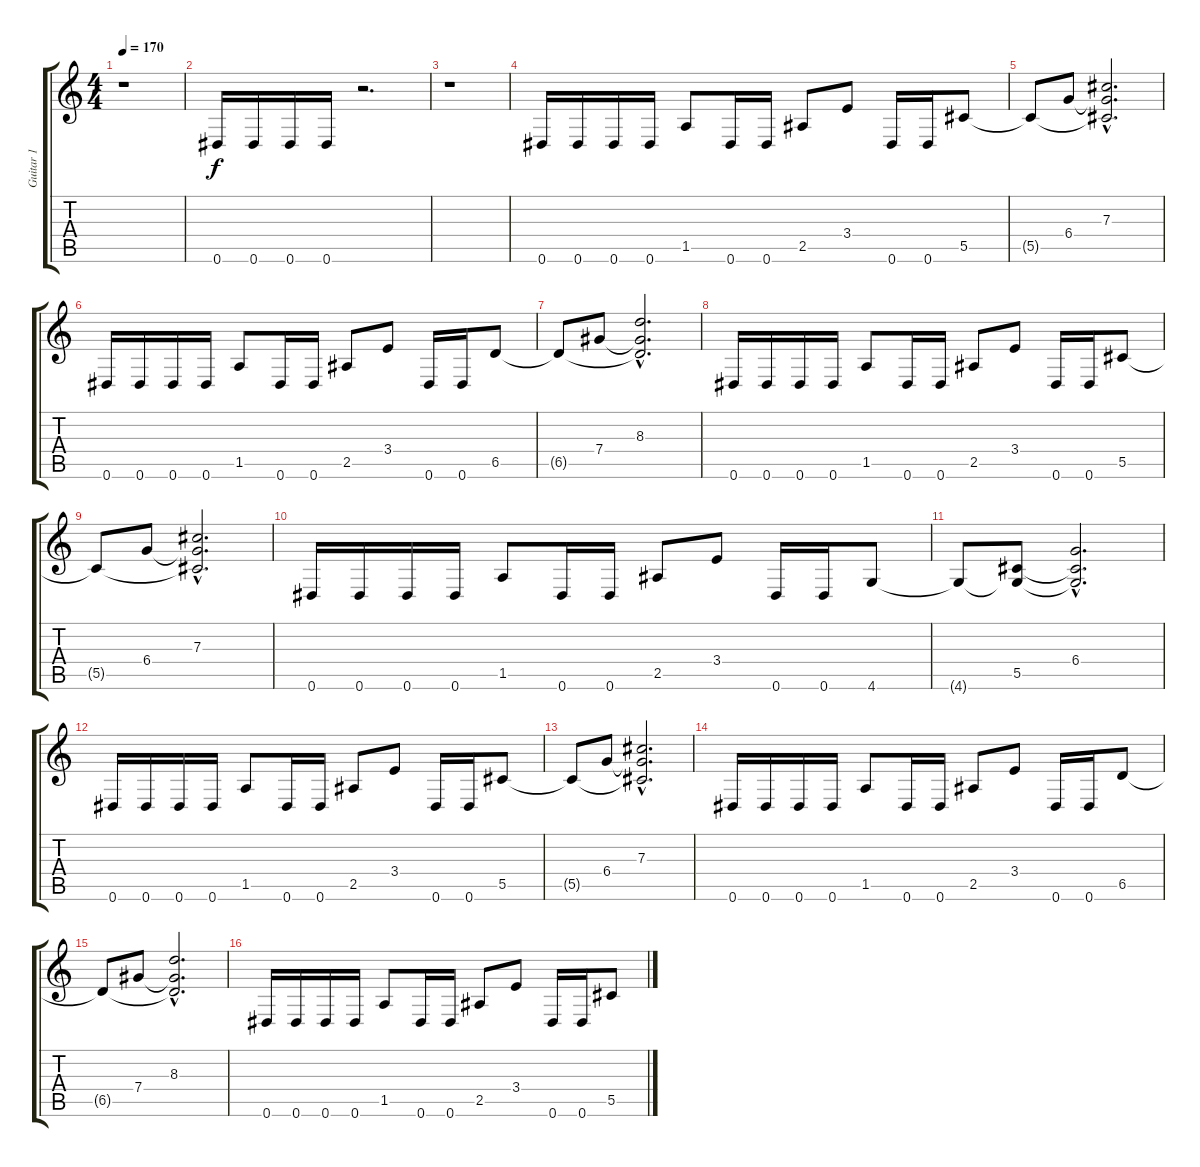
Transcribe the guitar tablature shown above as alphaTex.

\track ("Guitar 1" "Guitar 1") {instrument distortionguitar}
\staff {score tabs}
\tuning (Eb4 Bb3 Gb3 Db3 Ab2 Eb2) {hide}
\ts (4 4)
\tempo 170
\clef g2
\ks c
r.1{dy f} |
0.6.16 0.6.16 0.6.16 0.6.16 r.2{d} |
r.1 |
0.6.16 0.6.16 0.6.16 0.6.16 1.5.8 0.6.16 0.6.16 2.5.8 3.4.8 0.6.16 0.6.16 5.5.8 |
5.5{t}.8 6.4.8 (7.3{hac} 6.4{hac t} 5.5{hac t}).2{d} |
0.6.16 0.6.16 0.6.16 0.6.16 1.5.8 0.6.16 0.6.16 2.5.8 3.4.8 0.6.16 0.6.16 6.5.8 |
6.5{t}.8 7.4.8 (8.3{hac} 7.4{hac t} 6.5{hac t}).2{d} |
0.6.16 0.6.16 0.6.16 0.6.16 1.5.8 0.6.16 0.6.16 2.5.8 3.4.8 0.6.16 0.6.16 5.5.8 |
5.5{t}.8 6.4.8 (7.3{hac} 6.4{hac t} 5.5{hac t}).2{d} |
0.6.16 0.6.16 0.6.16 0.6.16 1.5.8 0.6.16 0.6.16 2.5.8 3.4.8 0.6.16 0.6.16 4.6.8 |
4.6{t}.8 (5.5 4.6{t}).8 (6.4{hac} 5.5{hac t} 4.6{hac t}).2{d} |
0.6.16 0.6.16 0.6.16 0.6.16 1.5.8 0.6.16 0.6.16 2.5.8 3.4.8 0.6.16 0.6.16 5.5.8 |
5.5{t}.8 6.4.8 (7.3{hac} 6.4{hac t} 5.5{hac t}).2{d} |
0.6.16 0.6.16 0.6.16 0.6.16 1.5.8 0.6.16 0.6.16 2.5.8 3.4.8 0.6.16 0.6.16 6.5.8 |
6.5{t}.8 7.4.8 (8.3{hac} 7.4{hac t} 6.5{hac t}).2{d} |
0.6.16 0.6.16 0.6.16 0.6.16 1.5.8 0.6.16 0.6.16 2.5.8 3.4.8 0.6.16 0.6.16 5.5.8
